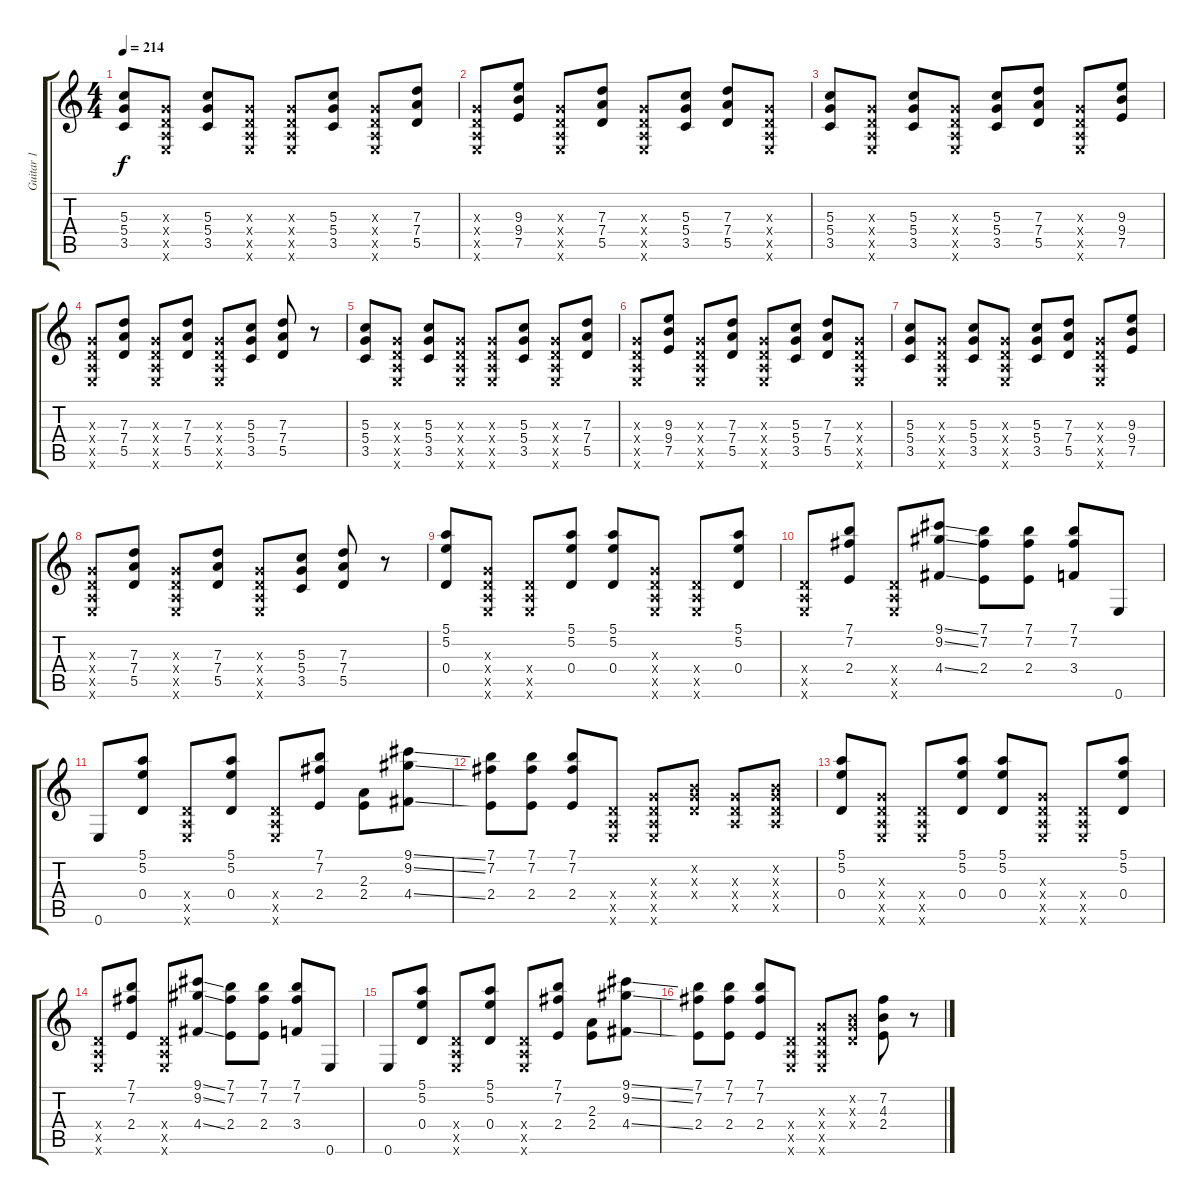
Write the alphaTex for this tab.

\track ("Guitar 1" "Guitar 1") {instrument acousticguitarsteel}
\staff {score tabs}
\tuning (E4 B3 G3 D3 A2 E2) {hide}
\ts (4 4)
\tempo 214
\clef g2
\ks c
(5.3 5.4 3.5).8{dy f} (0.3{x} 0.4{x} 0.5{x} 0.6{x}).8 (5.3 5.4 3.5).8 (0.3{x} 0.4{x} 0.5{x} 0.6{x}).8 (0.3{x} 0.4{x} 0.5{x} 0.6{x}).8 (5.3 5.4 3.5).8 (0.3{x} 0.4{x} 0.5{x} 0.6{x}).8 (7.3 7.4 5.5).8 |
(0.3{x} 0.4{x} 0.5{x} 0.6{x}).8 (9.3 9.4 7.5).8 (0.3{x} 0.4{x} 0.5{x} 0.6{x}).8 (7.3 7.4 5.5).8 (0.3{x} 0.4{x} 0.5{x} 0.6{x}).8 (5.3 5.4 3.5).8 (7.3 7.4 5.5).8 (0.3{x} 0.4{x} 0.5{x} 0.6{x}).8 |
(5.3 5.4 3.5).8 (0.3{x} 0.4{x} 0.5{x} 0.6{x}).8 (5.3 5.4 3.5).8 (0.3{x} 0.4{x} 0.5{x} 0.6{x}).8 (5.3 5.4 3.5).8 (7.3 7.4 5.5).8 (0.3{x} 0.4{x} 0.5{x} 0.6{x}).8 (9.3 9.4 7.5).8 |
(0.3{x} 0.4{x} 0.5{x} 0.6{x}).8 (7.3 7.4 5.5).8 (0.3{x} 0.4{x} 0.5{x} 0.6{x}).8 (7.3 7.4 5.5).8 (0.3{x} 0.4{x} 0.5{x} 0.6{x}).8 (5.3 5.4 3.5).8 (7.3 7.4 5.5).8 r.8 |
(5.3 5.4 3.5).8 (0.3{x} 0.4{x} 0.5{x} 0.6{x}).8 (5.3 5.4 3.5).8 (0.3{x} 0.4{x} 0.5{x} 0.6{x}).8 (0.3{x} 0.4{x} 0.5{x} 0.6{x}).8 (5.3 5.4 3.5).8 (0.3{x} 0.4{x} 0.5{x} 0.6{x}).8 (7.3 7.4 5.5).8 |
(0.3{x} 0.4{x} 0.5{x} 0.6{x}).8 (9.3 9.4 7.5).8 (0.3{x} 0.4{x} 0.5{x} 0.6{x}).8 (7.3 7.4 5.5).8 (0.3{x} 0.4{x} 0.5{x} 0.6{x}).8 (5.3 5.4 3.5).8 (7.3 7.4 5.5).8 (0.3{x} 0.4{x} 0.5{x} 0.6{x}).8 |
(5.3 5.4 3.5).8 (0.3{x} 0.4{x} 0.5{x} 0.6{x}).8 (5.3 5.4 3.5).8 (0.3{x} 0.4{x} 0.5{x} 0.6{x}).8 (5.3 5.4 3.5).8 (7.3 7.4 5.5).8 (0.3{x} 0.4{x} 0.5{x} 0.6{x}).8 (9.3 9.4 7.5).8 |
(0.3{x} 0.4{x} 0.5{x} 0.6{x}).8 (7.3 7.4 5.5).8 (0.3{x} 0.4{x} 0.5{x} 0.6{x}).8 (7.3 7.4 5.5).8 (0.3{x} 0.4{x} 0.5{x} 0.6{x}).8 (5.3 5.4 3.5).8 (7.3 7.4 5.5).8 r.8 |
(5.1 5.2 0.4).8 (0.3{x} 0.4{x} 0.5{x} 0.6{x}).8 (0.4{x} 0.5{x} 0.6{x}).8 (5.1 5.2 0.4).8 (5.1 5.2 0.4).8 (0.3{x} 0.4{x} 0.5{x} 0.6{x}).8 (0.4{x} 0.5{x} 0.6{x}).8 (5.1 5.2 0.4).8 |
(0.4{x} 0.5{x} 0.6{x}).8 (7.1 7.2 2.4).8 (0.4{x} 0.5{x} 0.6{x}).8 (9.1{ss} 9.2{ss} 4.4{ss}).8 (7.1 7.2 2.4).8 (7.1 7.2 2.4).8 (7.1 7.2 3.4).8 0.6.8 |
0.6.8 (5.1 5.2 0.4).8 (0.4{x} 0.5{x} 0.6{x}).8 (5.1 5.2 0.4).8 (0.4{x} 0.5{x} 0.6{x}).8 (7.1 7.2 2.4).8 (2.3 2.4).8 (9.1{ss} 9.2{ss} 4.4{ss}).8 |
(7.1 7.2 2.4).8 (7.1 7.2 2.4).8 (7.1 7.2 2.4).8 (0.4{x} 0.5{x} 0.6{x}).8 (0.3{x} 0.4{x} 0.5{x} 0.6{x}).8 (0.2{x} 0.3{x} 0.4{x}).8 (0.3{x} 0.4{x} 0.5{x}).8 (0.2{x} 0.3{x} 0.4{x} 0.5{x}).8 |
(5.1 5.2 0.4).8 (0.3{x} 0.4{x} 0.5{x} 0.6{x}).8 (0.4{x} 0.5{x} 0.6{x}).8 (5.1 5.2 0.4).8 (5.1 5.2 0.4).8 (0.3{x} 0.4{x} 0.5{x} 0.6{x}).8 (0.4{x} 0.5{x} 0.6{x}).8 (5.1 5.2 0.4).8 |
(0.4{x} 0.5{x} 0.6{x}).8 (7.1 7.2 2.4).8 (0.4{x} 0.5{x} 0.6{x}).8 (9.1{ss} 9.2{ss} 4.4{ss}).8 (7.1 7.2 2.4).8 (7.1 7.2 2.4).8 (7.1 7.2 3.4).8 0.6.8 |
0.6.8 (5.1 5.2 0.4).8 (0.4{x} 0.5{x} 0.6{x}).8 (5.1 5.2 0.4).8 (0.4{x} 0.5{x} 0.6{x}).8 (7.1 7.2 2.4).8 (2.3 2.4).8 (9.1{ss} 9.2{ss} 4.4{ss}).8 |
(7.1 7.2 2.4).8 (7.1 7.2 2.4).8 (7.1 7.2 2.4).8 (0.4{x} 0.5{x} 0.6{x}).8 (0.3{x} 0.4{x} 0.5{x} 0.6{x}).8 (0.2{x} 0.3{x} 0.4{x}).8 (7.2 4.3 2.4).8 r.8
